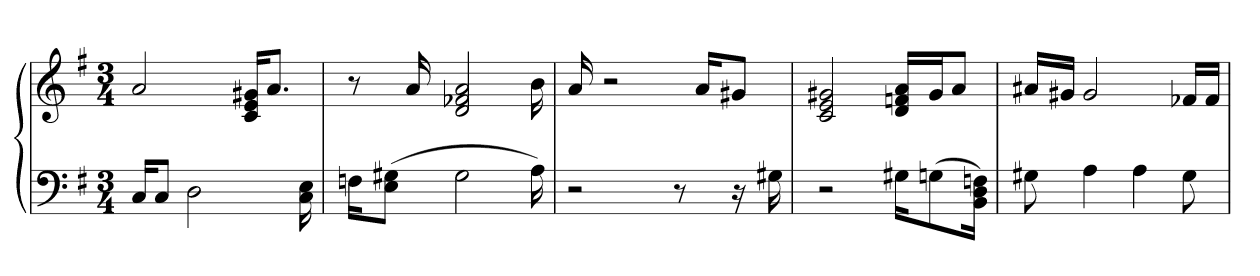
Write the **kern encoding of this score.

**kern	**kern
*part1	*part1
*staff2	*staff1
*clefF4	*clefG2
*k[f#]	*k[f#]
*M3/4	*M3/4
=1	=1
16C/KL	2a
8C/J	.
2D	.
.	16c/ 16e/ 16g#X/KL
.	8.a/J
16C 16E	.
=2	=2
16Fn\KL	8r
(8E\ 8G#X\J	.
.	16a
2G#	2d 2f-X 2a
16A)	16b
=3	=3
2r	16a
.	2r
8r	.
.	16a/KL
16r	8g#X/J
16G#X	.
=4	=4
2r	2c 2e 2g#X
16G#X\KL	16d/ 16fn/ 16a/LL
(8Gn\	16g#/J
.	8a/J
16BB\ 16D\ 16Fn\Jk)	.
=5	=5
8G#X	16a#X/LL
.	16g#X/JJ
4A	2g#
4A	.
8G#	16f-X/LL
.	16f-/JJ
=	=
*-	*-
